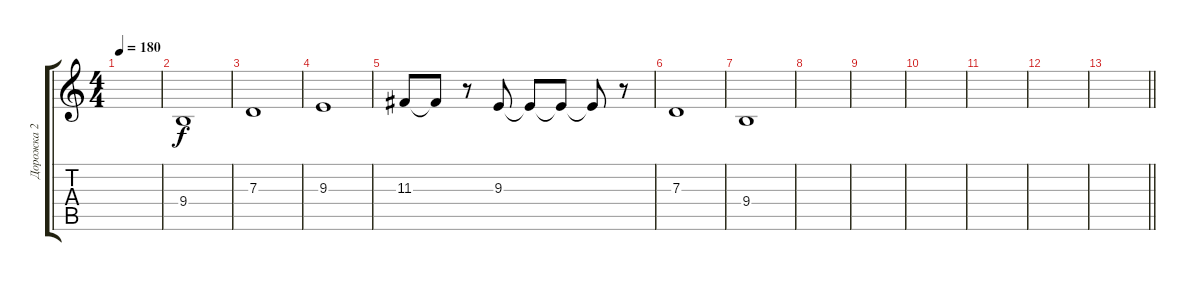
\track ("Дорожка 2" "Дорожка 2") {instrument tuba}
\staff {score tabs}
\tuning (E4 B3 G3 D3 A2 E2) {hide}
\ts (4 4)
\tempo 180
\clef g2
\ks c
|
9.4.1 |
7.3.1 |
9.3.1 |
11.3.8 11.3{t}.8 r.8 9.3.8 9.3{t}.8 9.3{t}.8 9.3{t}.8 r.8 |
7.3.1 |
9.4.1 |
|
|
|
|
|
\barLineRight lightlight
